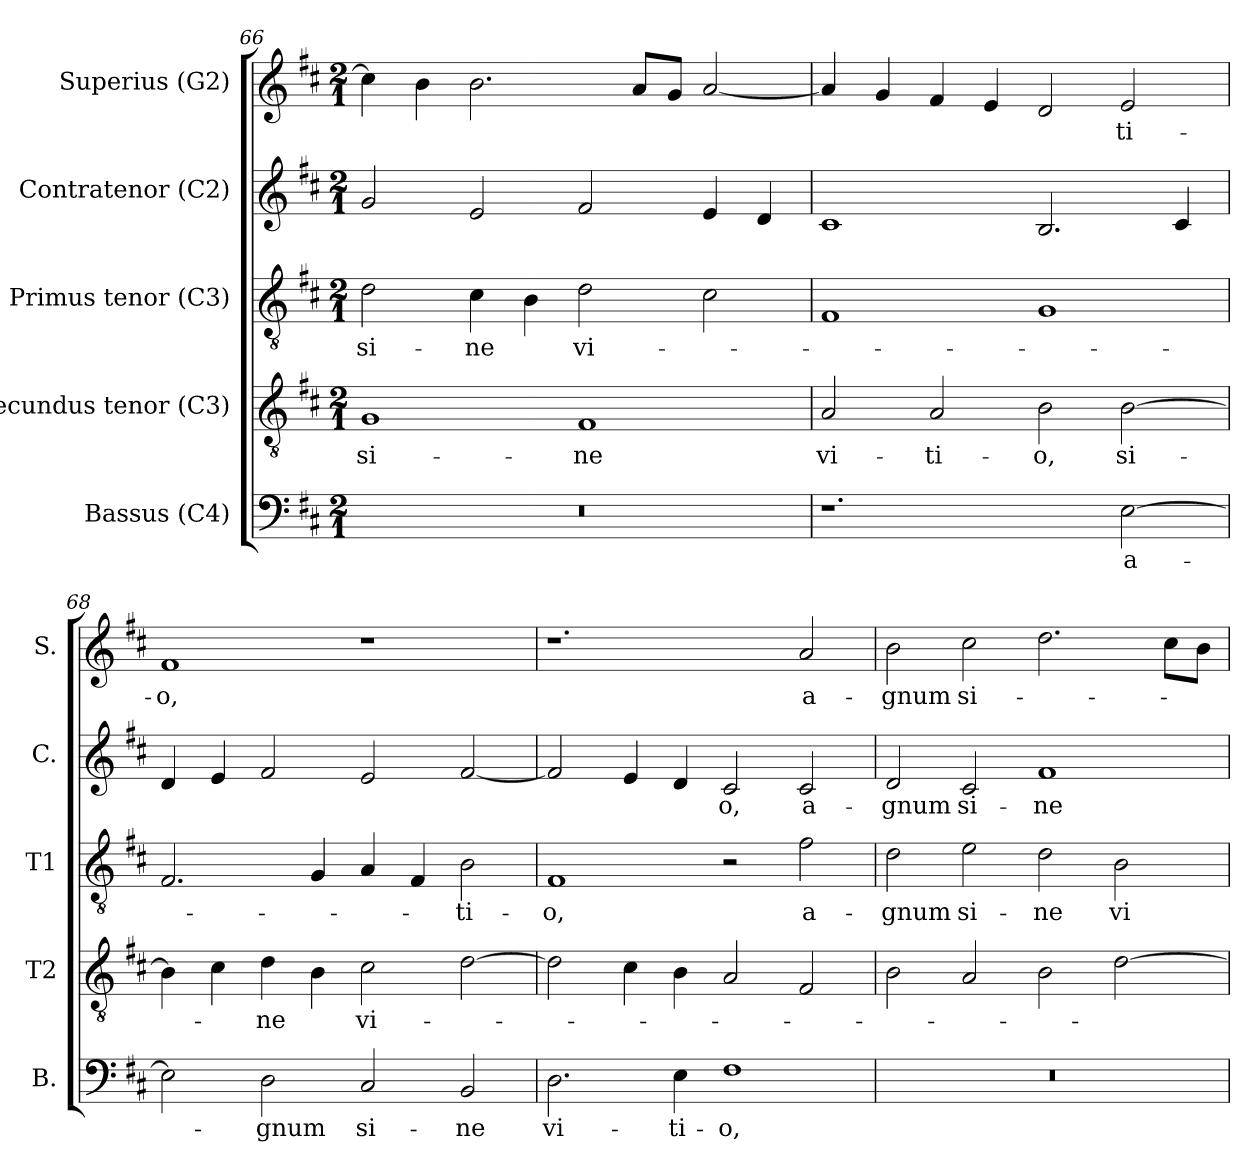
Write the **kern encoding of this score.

**kern	**text	**kern	**text	**kern	**text	**kern	**text	**kern	**text
*part5	*part5	*part4	*part4	*part3	*part3	*part2	*part2	*part1	*part1
*staff5	*staff5	*staff4	*staff4	*staff3	*staff3	*staff2	*staff2	*staff1	*staff1
*I"Bassus (C4)	*	*I"Secundus tenor (C3)	*	*I"Primus tenor (C3)	*	*I"Contratenor (C2)	*	*I"Superius (G2)	*
*I'B.	*	*I'T2	*	*I'T1	*	*I'C.	*	*I'S.	*
*clefF4	*	*clefGv2	*	*clefGv2	*	*clefG2	*	*clefG2	*
*	*	*ITrd7c12	*	*ITrd7c12	*	*	*	*	*
*k[f#c#]	*	*k[f#c#]	*	*k[f#c#]	*	*k[f#c#]	*	*k[f#c#]	*
*D:	*	*D:	*	*D:	*	*D:	*	*D:	*
*M2/1	*	*M2/1	*	*M2/1	*	*M2/1	*	*M2/1	*
=66	=66	=66	=66	=66	=66	=66	=66	=66	=66
!LO:N:vis=1	!	!	!	!	!	!	!	!	!
!	!	!	!LO:LY:b:color=#000000	!	!	!	!	!	!
!	!	!	!	!	!LO:LY:b:color=#000000	!	!	!	!
0r	.	1GGi	si-	2Di\	si-	2gi/	.	4cc#i\]	.
.	.	.	.	.	.	.	.	4bi\	.
!	!	!	!	!	!LO:LY:b:color=#000000	!	!	!	!
.	.	.	.	4C#i\	-ne	2ei/	.	2.bi\	.
.	.	.	.	4BBi\	.	.	.	.	.
!	!	!	!LO:LY:b:color=#000000	!	!	!	!	!	!
!	!	!	!	!	!LO:LY:b:color=#000000	!	!	!	!
.	.	1FF#i	-ne	2Di\	vi-	2f#i/	.	.	.
.	.	.	.	.	.	.	.	8ai/L	.
.	.	.	.	.	.	.	.	8gi/J	.
.	.	.	.	2C#i\	.	4ei/	.	[2ai/	.
.	.	.	.	.	.	4di/	.	.	.
=67	=67	=67	=67	=67	=67	=67	=67	=67	=67
!	!	!	!LO:LY:b:color=#000000	!	!	!	!	!	!
1.r	.	2AAi/	vi-	1FF#i	.	1c#i	.	4ai/]	.
.	.	.	.	.	.	.	.	4gi/	.
!	!	!	!LO:LY:b:color=#000000	!	!	!	!	!	!
.	.	2AAi/	-ti-	.	.	.	.	4f#i/	.
.	.	.	.	.	.	.	.	4ei/	.
!	!	!	!LO:LY:b:color=#000000	!	!	!	!	!	!
.	.	2BBi\	-o,	1GGi	.	2.Bi/	.	2di/	.
!	!LO:LY:b:color=#000000	!	!	!	!	!	!	!	!
!	!	!	!LO:LY:b:color=#000000	!	!	!	!	!	!
!	!	!	!	!	!	!	!	!	!LO:LY:b:color=#000000
[2Ei\	a-	[2BBi\	si-	.	.	.	.	2ei/	-ti-
.	.	.	.	.	.	4c#i/	.	.	.
=68	=68	=68	=68	=68	=68	=68	=68	=68	=68
!	!	!	!	!	!	!	!	!	!LO:LY:b:color=#000000
2Ei\]	.	4BBi\]	.	2.FF#i/	.	4di/	.	1f#i	-o,
.	.	4C#i\	.	.	.	4ei/	.	.	.
!	!LO:LY:b:color=#000000	!	!	!	!	!	!	!	!
!	!	!	!LO:LY:b:color=#000000	!	!	!	!	!	!
2Di\	-gnum	4Di\	-ne	.	.	2f#i/	.	.	.
.	.	4BBi\	.	4GGi/	.	.	.	.	.
!	!LO:LY:b:color=#000000	!	!	!	!	!	!	!	!
!	!	!	!LO:LY:b:color=#000000	!	!	!	!	!	!
2C#i/	si-	2C#i\	vi-	4AAi/	.	2ei/	.	1r	.
.	.	.	.	4FF#i/	.	.	.	.	.
!	!LO:LY:b:color=#000000	!	!	!	!	!	!	!	!
!	!	!	!	!	!LO:LY:b:color=#000000	!	!	!	!
2BBi/	-ne	[2Di\	.	2BBi\	-ti-	[2f#i/	.	.	.
!!LO:LB:g=z
=69	=69	=69	=69	=69	=69	=69	=69	=69	=69
!	!LO:LY:b:color=#000000	!	!	!	!	!	!	!	!
!	!	!	!	!	!LO:LY:b:color=#000000	!	!	!	!
2.Di\	vi-	2Di\]	.	1FF#i	-o,	2f#i/]	.	1.r	.
.	.	4C#i\	.	.	.	4ei/	.	.	.
!	!LO:LY:b:color=#000000	!	!	!	!	!	!	!	!
4Ei\	-ti-	4BBi\	.	.	.	4di/	.	.	.
!	!LO:LY:b:color=#000000	!	!	!	!	!	!	!	!
!	!	!	!	!	!	!	!LO:LY:b:color=#000000	!	!
1F#i	-o,	2AAi/	.	2r	.	2c#i/	-o,	.	.
!	!	!	!	!	!LO:LY:b:color=#000000	!	!	!	!
!	!	!	!	!	!	!	!LO:LY:b:color=#000000	!	!
!	!	!	!	!	!	!	!	!	!LO:LY:b:color=#000000
.	.	2FF#i/	.	2F#i\	a-	2c#i/	a-	2ai/	a-
=70	=70	=70	=70	=70	=70	=70	=70	=70	=70
!LO:N:vis=1	!	!	!	!	!	!	!	!	!
!	!	!	!	!	!LO:LY:b:color=#000000	!	!	!	!
!	!	!	!	!	!	!	!LO:LY:b:color=#000000	!	!
!	!	!	!	!	!	!	!	!	!LO:LY:b:color=#000000
0r	.	2BBi\	.	2Di\	-gnum	2di/	-gnum	2bi\	-gnum
!	!	!	!	!	!LO:LY:b:color=#000000	!	!	!	!
!	!	!	!	!	!	!	!LO:LY:b:color=#000000	!	!
!	!	!	!	!	!	!	!	!	!LO:LY:b:color=#000000
.	.	2AAi/	.	2Ei\	si-	2c#i/	si-	2cc#i\	si-
!	!	!	!	!	!LO:LY:b:color=#000000	!	!	!	!
!	!	!	!	!	!	!	!LO:LY:b:color=#000000	!	!
.	.	2BBi\	.	2Di\	-ne	1f#i	-ne	2.ddi\	.
!	!	!	!	!	!LO:LY:b:color=#000000	!	!	!	!
.	.	[2Di\	.	2BBi\	vi-	.	.	.	.
.	.	.	.	.	.	.	.	8cc#i\L	.
.	.	.	.	.	.	.	.	8bi\J	.
=	=	=	=	=	=	=	=	=	=
*-	*-	*-	*-	*-	*-	*-	*-	*-	*-
